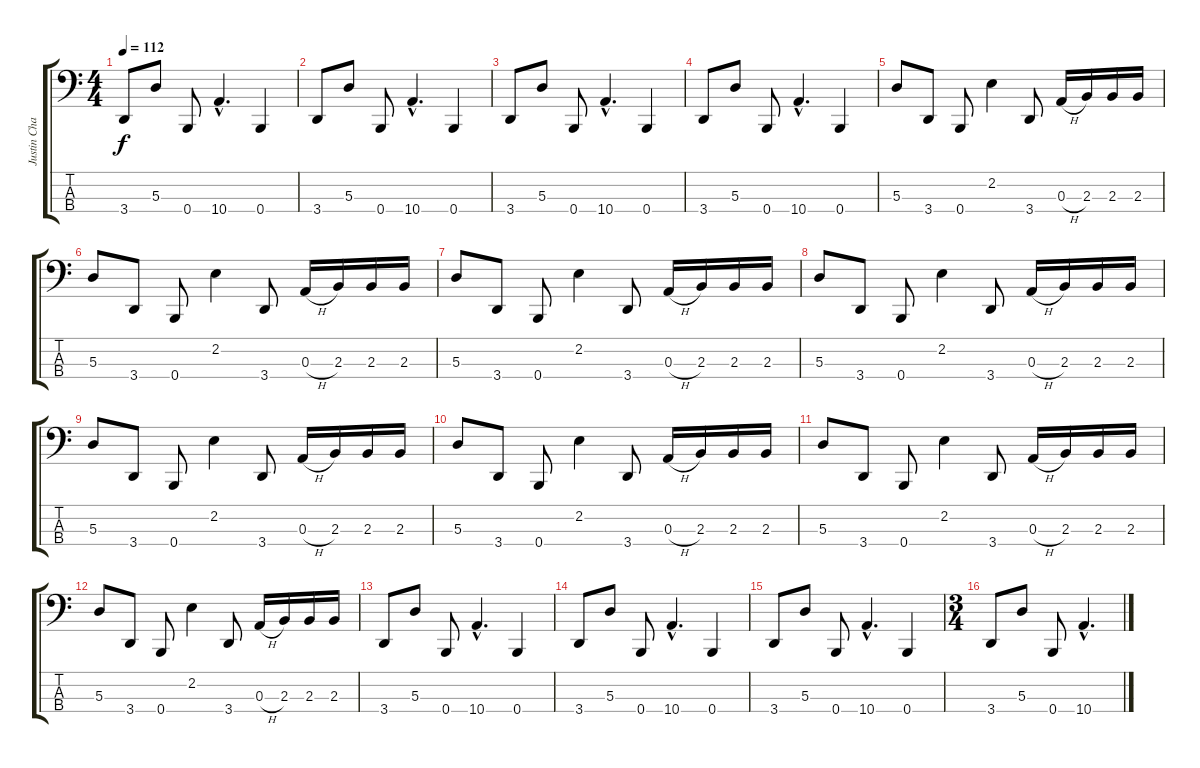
\track ("Justin Chancellor" "Justin Cha") {instrument electricbasspick}
\staff {score tabs}
\tuning (G2 D2 A1 B0) {hide}
\ts (4 4)
\tempo 112
\clef f4
\ks c
3.4.8{dy f} 5.3.8 0.4.8 10.4{hac}.4{d} 0.4.4 |
3.4.8 5.3.8 0.4.8 10.4{hac}.4{d} 0.4.4 |
3.4.8 5.3.8 0.4.8 10.4{hac}.4{d} 0.4.4 |
3.4.8 5.3.8 0.4.8 10.4{hac}.4{d} 0.4.4 |
5.3.8 3.4.8 0.4.8 2.2.4 3.4.8 0.3{h}.16 2.3.16 2.3.16 2.3.16 |
5.3.8 3.4.8 0.4.8 2.2.4 3.4.8 0.3{h}.16 2.3.16 2.3.16 2.3.16 |
5.3.8 3.4.8 0.4.8 2.2.4 3.4.8 0.3{h}.16 2.3.16 2.3.16 2.3.16 |
5.3.8 3.4.8 0.4.8 2.2.4 3.4.8 0.3{h}.16 2.3.16 2.3.16 2.3.16 |
5.3.8 3.4.8 0.4.8 2.2.4 3.4.8 0.3{h}.16 2.3.16 2.3.16 2.3.16 |
5.3.8 3.4.8 0.4.8 2.2.4 3.4.8 0.3{h}.16 2.3.16 2.3.16 2.3.16 |
5.3.8 3.4.8 0.4.8 2.2.4 3.4.8 0.3{h}.16 2.3.16 2.3.16 2.3.16 |
5.3.8 3.4.8 0.4.8 2.2.4 3.4.8 0.3{h}.16 2.3.16 2.3.16 2.3.16 |
3.4.8 5.3.8 0.4.8 10.4{hac}.4{d} 0.4.4 |
3.4.8 5.3.8 0.4.8 10.4{hac}.4{d} 0.4.4 |
3.4.8 5.3.8 0.4.8 10.4{hac}.4{d} 0.4.4 |
\ts (3 4)
3.4.8 5.3.8 0.4.8 10.4{hac}.4{d}
